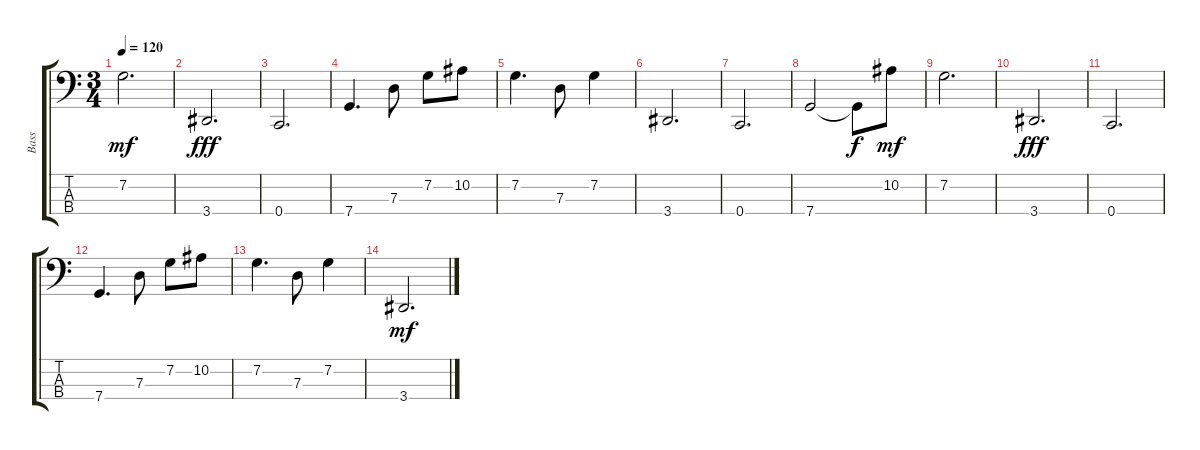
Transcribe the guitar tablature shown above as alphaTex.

\track ("Bass" "Bass") {instrument electricbassfinger}
\staff {score tabs}
\tuning (F2 C2 G1 C1) {hide}
\ts (3 4)
\tempo 120
\clef f4
\ks c
7.2.2{d dy mf} |
3.4.2{d dy fff} |
0.4.2{d} |
7.4.4{d} 7.3.8 7.2.8 10.2.8 |
7.2.4{d} 7.3.8 7.2.4 |
3.4.2{d} |
0.4.2{d} |
7.4.2 7.4{t}.8{dy f} 10.2.8{dy mf} |
7.2.2{d} |
3.4.2{d dy fff} |
0.4.2{d} |
7.4.4{d} 7.3.8 7.2.8 10.2.8 |
7.2.4{d} 7.3.8 7.2.4 |
3.4.2{d dy mf}
